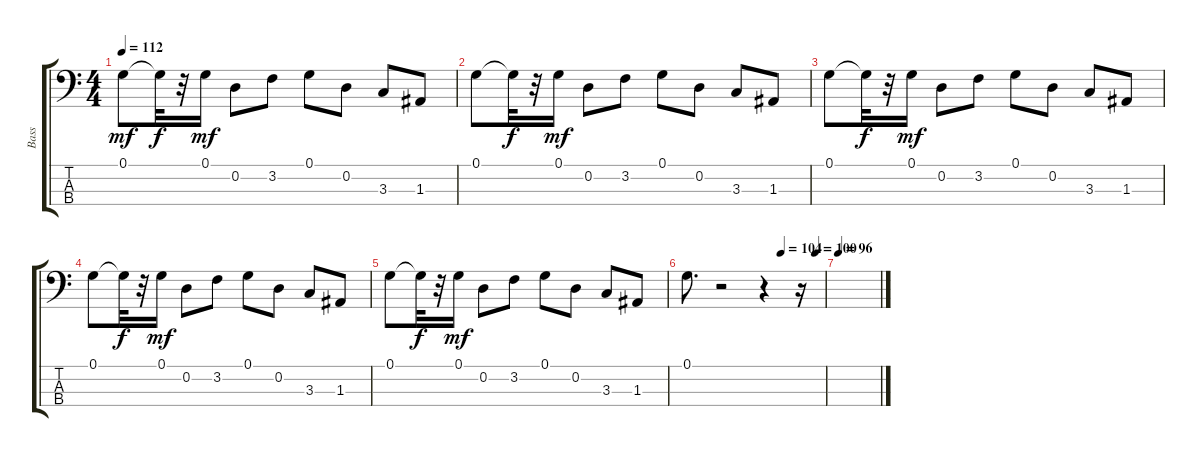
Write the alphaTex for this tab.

\track ("Bass" "Bass") {instrument synthbass2}
\staff {score tabs}
\tuning (G2 D2 A1 E1) {hide}
\ts (4 4)
\tempo 112
\clef f4
\ks c
0.1.8{dy mf} 0.1{t}.32{dy f} r.32 0.1.16{dy mf} 0.2.8 3.2.8 0.1.8 0.2.8 3.3.8 1.3.8 |
0.1.8 0.1{t}.32{dy f} r.32 0.1.16{dy mf} 0.2.8 3.2.8 0.1.8 0.2.8 3.3.8 1.3.8 |
0.1.8 0.1{t}.32{dy f} r.32 0.1.16{dy mf} 0.2.8 3.2.8 0.1.8 0.2.8 3.3.8 1.3.8 |
0.1.8 0.1{t}.32{dy f} r.32 0.1.16{dy mf} 0.2.8 3.2.8 0.1.8 0.2.8 3.3.8 1.3.8 |
0.1.8 0.1{t}.32{dy f} r.32 0.1.16{dy mf} 0.2.8 3.2.8 0.1.8 0.2.8 3.3.8 1.3.8 |
\tempo (104 0.6875)
\tempo (100 0.9375)
0.1.8{d} r.2 r.4 r.16 |
\tempo 96
